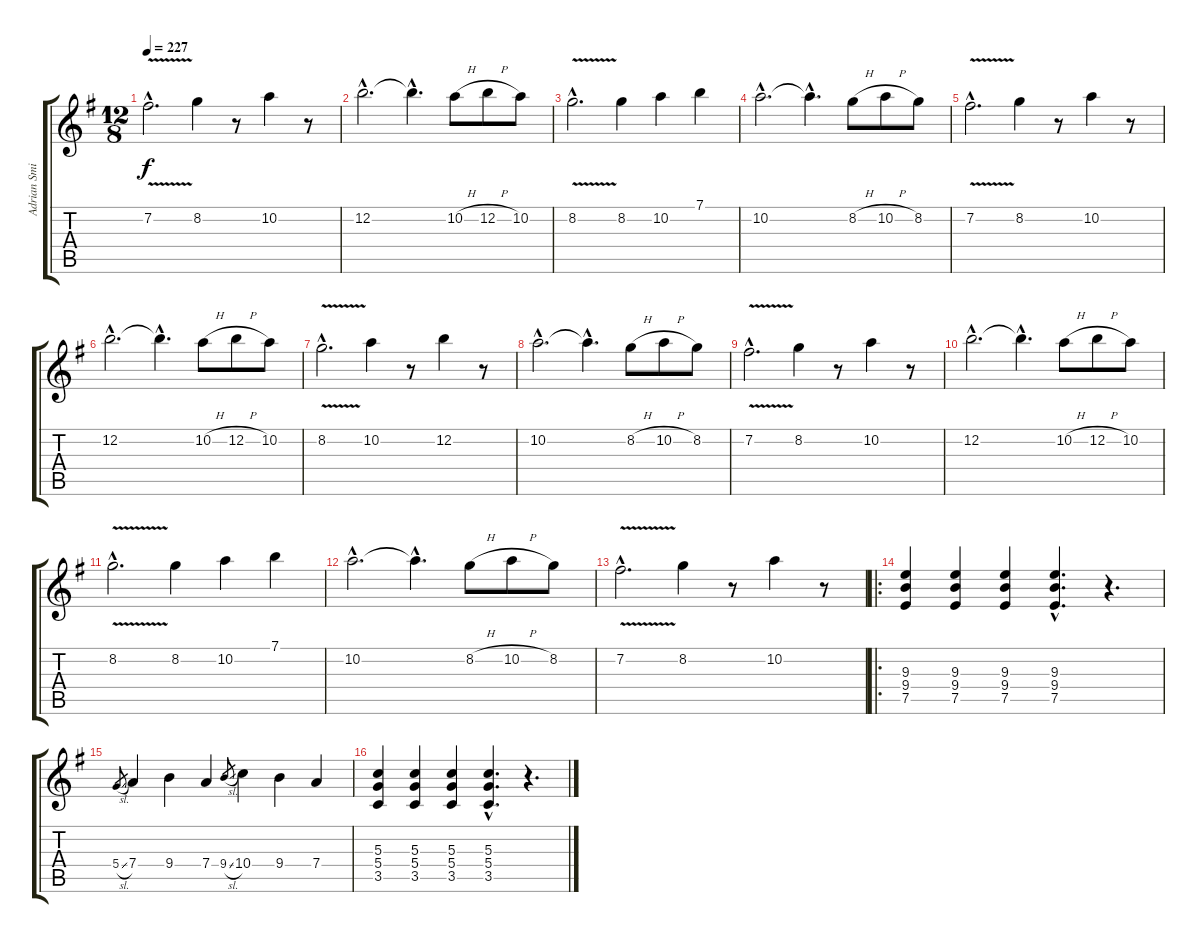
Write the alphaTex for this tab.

\track ("Adrian Smith" "Adrian Smi") {instrument distortionguitar}
\staff {score tabs}
\tuning (E4 B3 G3 D3 A2 E2) {hide}
\ts (12 8)
\tempo 227
\clef g2
\ks g
7.2{v hac}.2{d dy f} 8.2.4 r.8 10.2.4 r.8 |
12.2{hac}.2{d} 12.2{hac t}.4{d} 10.2{h}.8 12.2{h}.8 10.2.8 |
8.2{v hac}.2{d} 8.2.4 10.2.4 7.1.4 |
10.2{hac}.2{d} 10.2{hac t}.4{d} 8.2{h}.8 10.2{h}.8 8.2.8 |
7.2{v hac}.2{d} 8.2.4 r.8 10.2.4 r.8 |
12.2{hac}.2{d} 12.2{hac t}.4{d} 10.2{h}.8 12.2{h}.8 10.2.8 |
8.2{v hac}.2{d} 10.2.4 r.8 12.2.4 r.8 |
10.2{hac}.2{d} 10.2{hac t}.4{d} 8.2{h}.8 10.2{h}.8 8.2.8 |
7.2{v hac}.2{d} 8.2.4 r.8 10.2.4 r.8 |
12.2{hac}.2{d} 12.2{hac t}.4{d} 10.2{h}.8 12.2{h}.8 10.2.8 |
8.2{v hac}.2{d} 8.2.4 10.2.4 7.1.4 |
10.2{hac}.2{d} 10.2{hac t}.4{d} 8.2{h}.8 10.2{h}.8 8.2.8 |
7.2{v hac}.2{d} 8.2.4 r.8 10.2.4 r.8 |
\ro
(9.3 9.4 7.5).4 (9.3 9.4 7.5).4 (9.3 9.4 7.5).4 (9.3{hac} 9.4{hac} 7.5{hac}).4{d} r.4{d} |
5.4{sl}.8{gr} 7.4.4 9.4.4 7.4.4 9.4{sl}.8{gr} 10.4.4 9.4.4 7.4.4 |
(5.3 5.4 3.5).4 (5.3 5.4 3.5).4 (5.3 5.4 3.5).4 (5.3{hac} 5.4{hac} 3.5{hac}).4{d} r.4{d}
